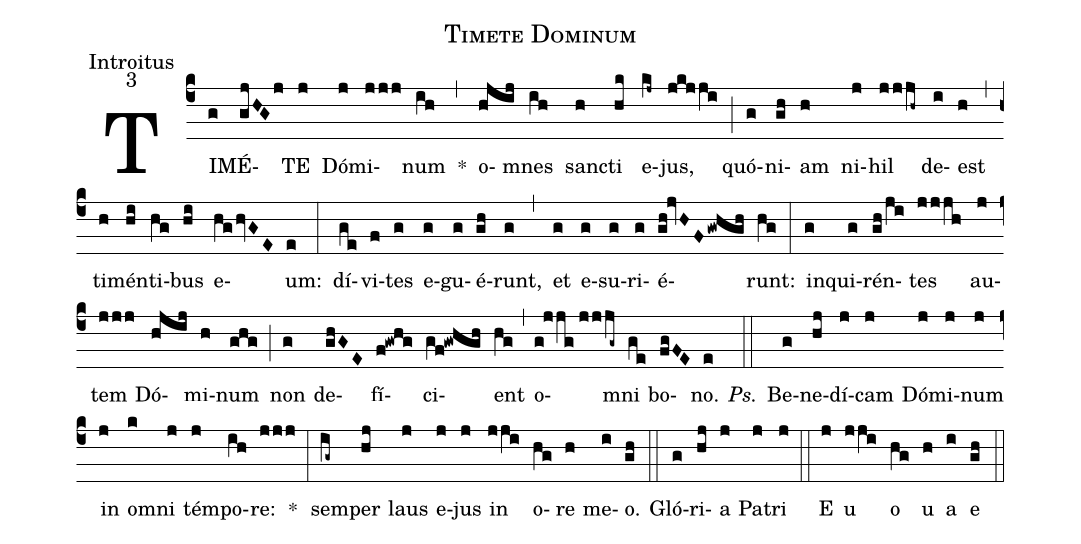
name:Timete Dominum;
office-part:Introitus;
mode:3;
%%
(c4) TI(g)MÉ(gjHGj)TE(j) Dó(j)mi(jjj)num(ih) *(,) o(hjij)mnes(ih) sa(h)ncti(hk) e(kj~)jus,(jkjji) (;) quó(g)ni(gh)am(h) ni(j)hil(jjjh~) de(i)est(h) (,) ti(h)mén(hi)ti(hg)bus(hi) e(hghvGE)um:(e) (:) dí(ge)vi(f)tes(g) e(g)gu(g)é(gh)runt,(g) (,) et(g) e(g)su(g)ri(g)é(gh!jvHFgwhgh)runt:(hg) (:) in(g)qui(g)rén(gh/ji)tes(jjjh) au(j)tem(jjj) Dó(hjij)mi(h)num(ghg) (;) non(g) de(ghGE)fí(f!gwhg)ci(gf!gwhgh)ent(hg) (,) o(g!jjg//jjjg~)mni(ge) bo(fgFE)no.(e) <i>Ps.</i>(::) Be(g)ne(hj)dí(j)cam(j) Dó(j)mi(j)num(j) in(j) o(k)mni(j) tém(j)po(ih)re:(jjj) *(:) sem(ig~)per(hj) laus(j) e(j)jus(j) in(jji) o(hg)re(h) me(i)o.(gh) (::) Gló(g)ri(hj)a(j) Pa(j)tri(j) (::) E(j) u(jji) o(hg) u(h) a(i) e(gh) (::)
